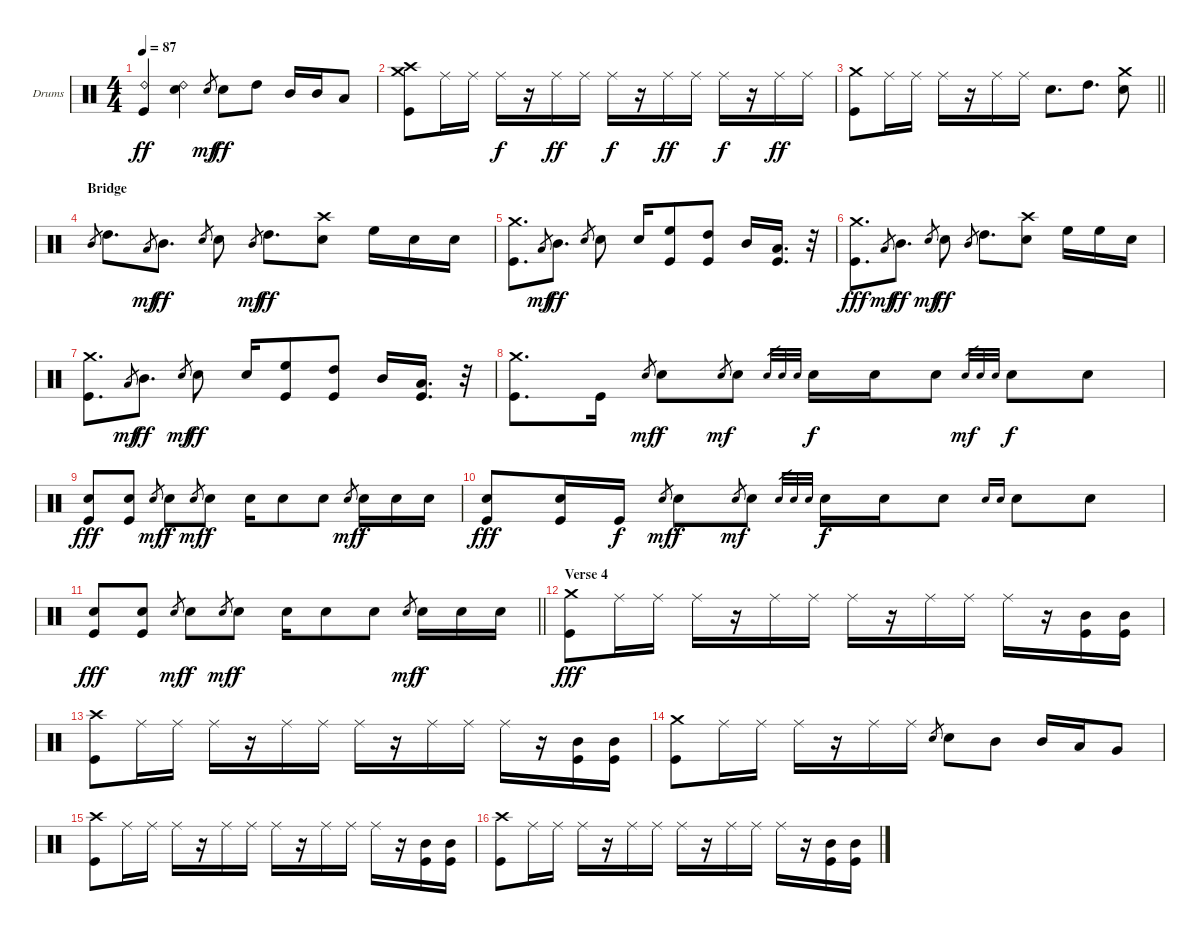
\bracketExtendMode groupsimilarinstruments
\firstSystemTrackNameOrientation horizontal
\otherSystemsTrackNameOrientation horizontal
\track ("Drumkit" "Drums") {instrument percussion}
\staff {score}
\articulation defaults
\ts (4 4)
\tempo 87
\clef neutral
\ks c
("Kick (hit)" "Ride (bell) 2").4{dy ff} ("Snare (hit) 2" "Ride (bell) 2").4 "Snare (hit) 2".8{gr dy mf} "Snare (hit) 2".8{dy ff} "High Tom (hit)".8 "Mid Tom (hit)".16 "Mid Tom (hit)".16 "Low Tom (hit)".8 |
("Crash high (hit)" "Crash medium (hit)" "Kick (hit)").8 "Ride (middle)".16 "Ride (middle)".16 "Ride (middle)".16{dy f} r.16 "Ride (middle)".16{dy ff} "Ride (middle)".16 "Ride (middle)".16{dy f} r.16 "Ride (middle)".16{dy ff} "Ride (middle)".16 "Ride (middle)".16{dy f} r.16 "Ride (middle)".16{dy ff} "Ride (middle)".16 |
\barLineRight lightlight
("Crash medium (hit)" "Kick (hit)").8 "Ride (middle)".16 "Ride (middle)".16 "Ride (middle)".16 r.16 "Ride (middle)".16 "Ride (middle)".16 "Snare (hit) 2".8{d} "High Tom (hit)".8{d} ("Crash medium (hit)" "Snare (hit) 2").8 |
\section ("" "Bridge")
"Mid Tom (hit)".8{gr} "High Tom (hit)".8{d} "Low Tom (hit)".8{gr dy mf} "Mid Tom (hit)".8{d dy ff} "Snare (hit) 2".8{gr} "Snare (hit) 2".8 "Mid Tom (hit)".8{gr dy mf} "High Tom (hit)".8{d dy ff} ("Crash high (hit)" "Snare (hit) 2").8 "High Floor Tom (hit)".16 "Snare (hit) 2".16 "Snare (hit) 2".16 |
("Kick (hit)" "Crash medium (hit)").8{d} "Low Tom (hit)".8{gr dy mf} "Mid Tom (hit)".8{d dy ff} "Snare (hit) 2".8{gr} "Snare (hit) 2".8 "Snare (hit) 2".16 ("High Floor Tom (hit)" "Kick (hit)").8 ("High Tom (hit)" "Kick (hit)").8 "Mid Tom (hit)".16 ("Low Tom (hit)" "Kick (hit)").16{d} r.32 |
("Crash medium (hit)" "Kick (hit)").8{d dy fff} "Low Tom (hit)".8{gr dy mf} "Mid Tom (hit)".8{d dy ff} "Snare (hit) 2".8{gr dy mf} "Snare (hit) 2".8{dy ff} "Mid Tom (hit)".8{gr} "High Tom (hit)".8{d} ("Crash high (hit)" "Snare (hit) 2").8 "High Floor Tom (hit)".16 "High Floor Tom (hit)".16 "Snare (hit) 2".16 |
("Kick (hit)" "Crash medium (hit)").8{d} "Low Tom (hit)".8{gr dy mf} "Mid Tom (hit)".8{d dy ff} "Snare (hit) 2".8{gr dy mf} "Snare (hit) 2".8{dy ff} "Snare (hit) 2".16 ("High Floor Tom (hit)" "Kick (hit)").8 ("High Tom (hit)" "Kick (hit)").8 "Mid Tom (hit)".16 ("Low Tom (hit)" "Kick (hit)").16{d} r.32 |
("Crash medium (hit)" "Kick (hit)").8{d} "Kick (hit)".16 "Snare (hit) 2".8{gr dy mf} "Snare (hit) 2".8{dy f} "Snare (hit) 2".8{gr dy mf} "Snare (hit) 2".8 "Snare (hit) 2".32{gr} "Snare (hit) 2".32{gr} "Snare (hit) 2".32{gr} "Snare (hit) 2".16{dy f} "Snare (hit) 2".16 "Snare (hit) 2".8 "Snare (hit) 2".32{gr dy mf} "Snare (hit) 2".32{gr} "Snare (hit) 2".32{gr} "Snare (hit) 2".8{dy f} "Snare (hit) 2".8 |
("Snare (hit) 2" "Kick (hit)").8{dy fff} ("Snare (hit) 2" "Kick (hit)").8 "Snare (hit) 2".8{gr dy mf} "Snare (hit) 2".8{dy f} "Snare (hit) 2".8{gr dy mf} "Snare (hit) 2".8{dy f} "Snare (hit) 2".16 "Snare (hit) 2".8 "Snare (hit) 2".8 "Snare (hit) 2".8{gr dy mf} "Snare (hit) 2".16{dy f} "Snare (hit) 2".16 "Snare (hit) 2".16 |
("Snare (hit) 2" "Kick (hit)").8{dy fff} ("Snare (hit) 2" "Kick (hit)").16 "Kick (hit)".16{dy f} "Snare (hit) 2".8{gr dy mf} "Snare (hit) 2".8{dy f} "Snare (hit) 2".8{gr dy mf} "Snare (hit) 2".8 "Snare (hit) 2".32{gr} "Snare (hit) 2".32{gr} "Snare (hit) 2".32{gr} "Snare (hit) 2".16{dy f} "Snare (hit) 2".16 "Snare (hit) 2".8 "Snare (hit) 2".16{gr onbeat} "Snare (hit) 2".16{gr onbeat} "Snare (hit) 2".8 "Snare (hit) 2".8 |
\barLineRight lightlight
("Snare (hit) 2" "Kick (hit)").8{dy fff} ("Snare (hit) 2" "Kick (hit)").8 "Snare (hit) 2".8{gr dy mf} "Snare (hit) 2".8{dy f} "Snare (hit) 2".8{gr dy mf} "Snare (hit) 2".8{dy f} "Snare (hit) 2".16 "Snare (hit) 2".8 "Snare (hit) 2".8 "Snare (hit) 2".8{gr dy mf} "Snare (hit) 2".16{dy f} "Snare (hit) 2".16 "Snare (hit) 2".16 |
\section ("" "Verse 4")
("Crash medium (hit)" "Kick (hit)").8{dy fff} "Ride (middle)".16 "Ride (middle)".16 "Ride (middle)".16 r.16 "Ride (middle)".16 "Ride (middle)".16 "Ride (middle)".16 r.16 "Ride (middle)".16 "Ride (middle)".16 "Ride (middle)".16 r.16 ("Mid Tom (hit)" "Kick (hit)").16 ("Mid Tom (hit)" "Kick (hit)").16 |
("Crash high (hit)" "Kick (hit)").8 "Ride (middle)".16 "Ride (middle)".16 "Ride (middle)".16 r.16 "Ride (middle)".16 "Ride (middle)".16 "Ride (middle)".16 r.16 "Ride (middle)".16 "Ride (middle)".16 "Ride (middle)".16 r.16 ("Mid Tom (hit)" "Kick (hit)").16 ("Mid Tom (hit)" "Kick (hit)").16 |
("Crash medium (hit)" "Kick (hit)").8 "Ride (middle)".16 "Ride (middle)".16 "Ride (middle)".16 r.16 "Ride (middle)".16 "Ride (middle)".16 "Snare (hit) 2".8{gr} "Snare (hit) 2".8 "Mid Tom (hit)".8 "Mid Tom (hit)".16 "Low Tom (hit)".16 "Very Low Tom (hit)".8 |
("Crash high (hit)" "Kick (hit)").8 "Ride (middle)".16 "Ride (middle)".16 "Ride (middle)".16 r.16 "Ride (middle)".16 "Ride (middle)".16 "Ride (middle)".16 r.16 "Ride (middle)".16 "Ride (middle)".16 "Ride (middle)".16 r.16 ("Mid Tom (hit)" "Kick (hit)").16 ("Mid Tom (hit)" "Kick (hit)").16 |
("Crash high (hit)" "Kick (hit)").8 "Ride (middle)".16 "Ride (middle)".16 "Ride (middle)".16 r.16 "Ride (middle)".16 "Ride (middle)".16 "Ride (middle)".16 r.16 "Ride (middle)".16 "Ride (middle)".16 "Ride (middle)".16 r.16 ("Mid Tom (hit)" "Kick (hit)").16 ("Mid Tom (hit)" "Kick (hit)").16
